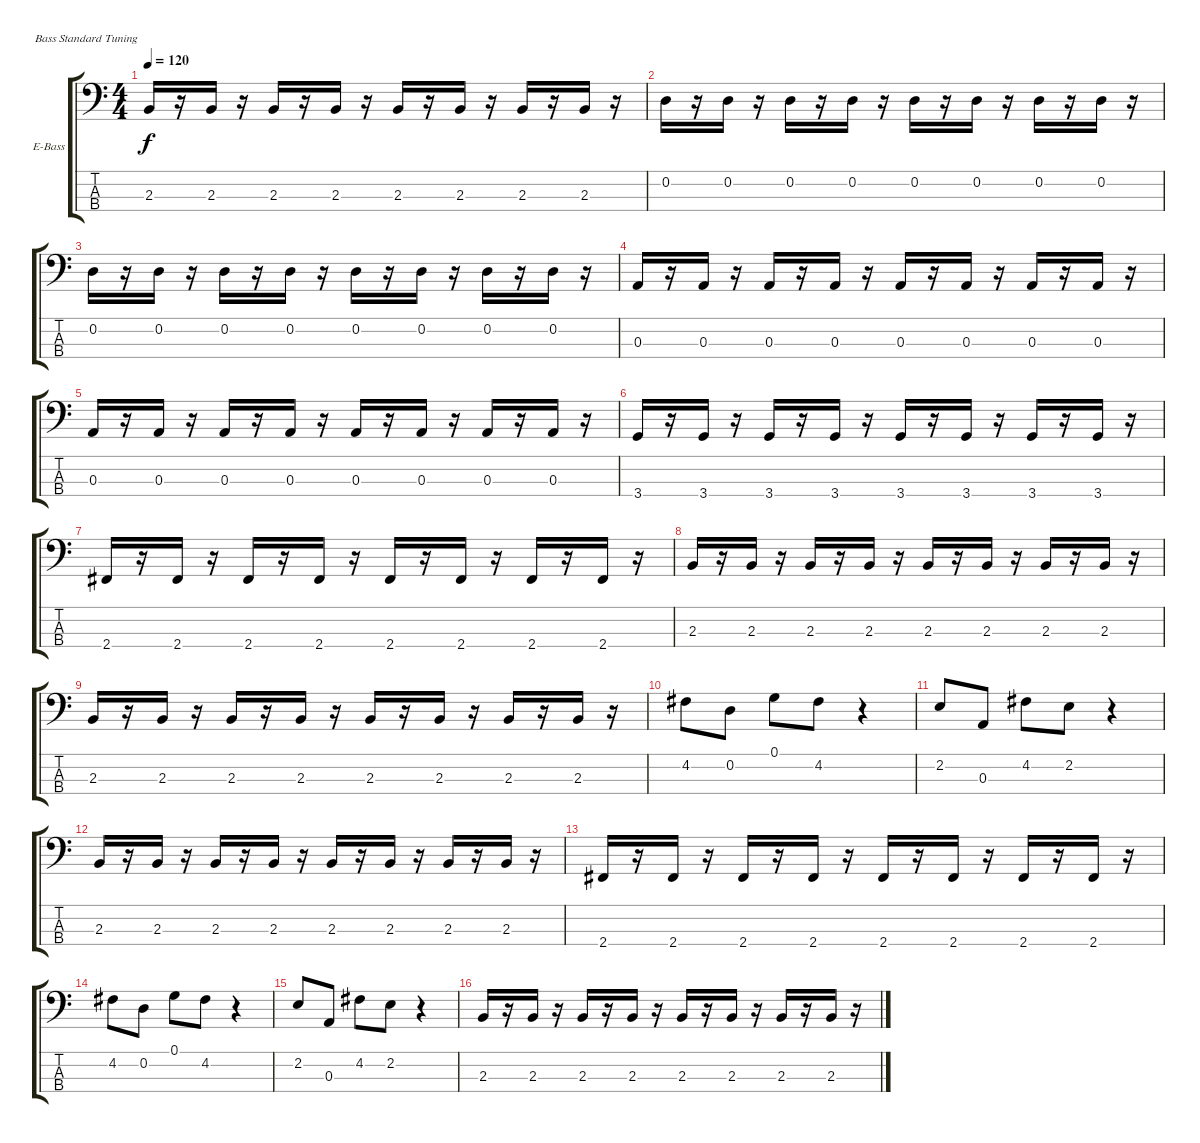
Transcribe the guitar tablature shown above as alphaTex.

\defaultSystemsLayout 4
\bracketExtendMode groupsimilarinstruments
\firstSystemTrackNameOrientation horizontal
\otherSystemsTrackNameOrientation horizontal
\track ("Игорь Тихомиров-Бас" "E-Bass") {instrument electricbassfinger}
\staff {score tabs}
\tuning (G2 D2 A1 E1)
\ts (4 4)
\tempo 120
\clef f4
\ks c
2.3.16{dy f} r.16 2.3.16 r.16 2.3.16 r.16 2.3.16 r.16 2.3.16 r.16 2.3.16 r.16 2.3.16 r.16 2.3.16 r.16 |
0.2.16 r.16 0.2.16 r.16 0.2.16 r.16 0.2.16 r.16 0.2.16 r.16 0.2.16 r.16 0.2.16 r.16 0.2.16 r.16 |
0.2.16 r.16 0.2.16 r.16 0.2.16 r.16 0.2.16 r.16 0.2.16 r.16 0.2.16 r.16 0.2.16 r.16 0.2.16 r.16 |
0.3.16 r.16 0.3.16 r.16 0.3.16 r.16 0.3.16 r.16 0.3.16 r.16 0.3.16 r.16 0.3.16 r.16 0.3.16 r.16 |
0.3.16 r.16 0.3.16 r.16 0.3.16 r.16 0.3.16 r.16 0.3.16 r.16 0.3.16 r.16 0.3.16 r.16 0.3.16 r.16 |
3.4.16 r.16 3.4.16 r.16 3.4.16 r.16 3.4.16 r.16 3.4.16 r.16 3.4.16 r.16 3.4.16 r.16 3.4.16 r.16 |
2.4.16 r.16 2.4.16 r.16 2.4.16 r.16 2.4.16 r.16 2.4.16 r.16 2.4.16 r.16 2.4.16 r.16 2.4.16 r.16 |
2.3.16 r.16 2.3.16 r.16 2.3.16 r.16 2.3.16 r.16 2.3.16 r.16 2.3.16 r.16 2.3.16 r.16 2.3.16 r.16 |
2.3.16 r.16 2.3.16 r.16 2.3.16 r.16 2.3.16 r.16 2.3.16 r.16 2.3.16 r.16 2.3.16 r.16 2.3.16 r.16 |
4.2.8 0.2.8 0.1.8 4.2.8 r.4 |
2.2.8 0.3.8 4.2.8 2.2.8 r.4 |
2.3.16 r.16 2.3.16 r.16 2.3.16 r.16 2.3.16 r.16 2.3.16 r.16 2.3.16 r.16 2.3.16 r.16 2.3.16 r.16 |
2.4.16 r.16 2.4.16 r.16 2.4.16 r.16 2.4.16 r.16 2.4.16 r.16 2.4.16 r.16 2.4.16 r.16 2.4.16 r.16 |
4.2.8 0.2.8 0.1.8 4.2.8 r.4 |
2.2.8 0.3.8 4.2.8 2.2.8 r.4 |
2.3.16 r.16 2.3.16 r.16 2.3.16 r.16 2.3.16 r.16 2.3.16 r.16 2.3.16 r.16 2.3.16 r.16 2.3.16 r.16
